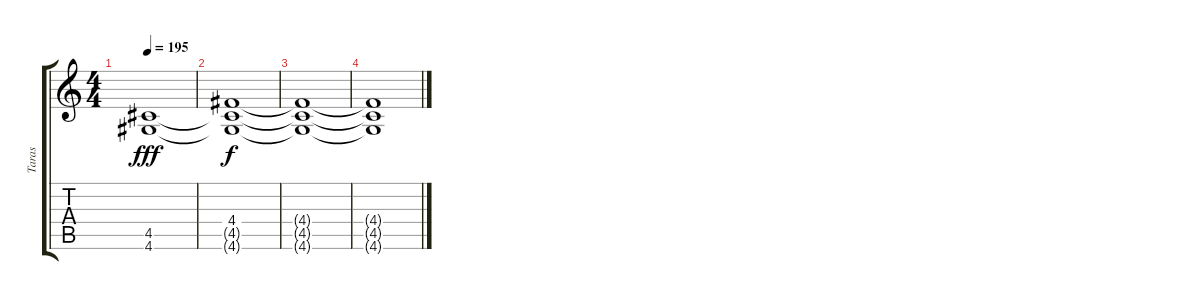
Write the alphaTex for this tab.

\track ("Taras" "Taras") {instrument distortionguitar}
\staff {score tabs}
\tuning (E4 B3 G3 D3 A2 E2) {hide}
\ts (4 4)
\tempo 195
\clef g2
\ks c
(4.5 4.6).1{dy fff volume 6} |
(4.4{t} 4.5{t} 4.6{t}).1{dy f} |
(4.4{t} 4.5{t} 4.6{t}).1 |
(4.4{t} 4.5{t} 4.6{t}).1
